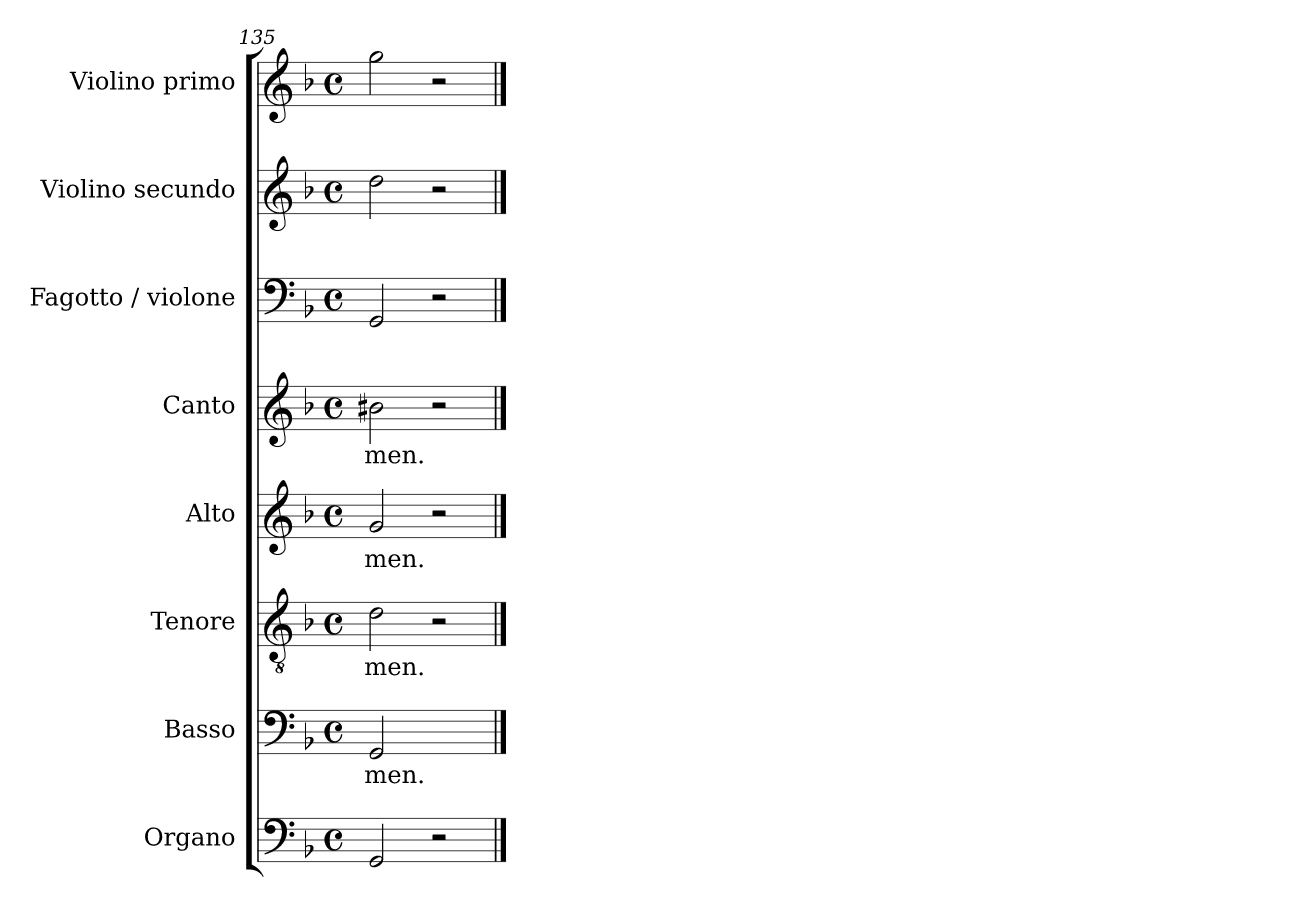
**kern	**kern	**text	**kern	**text	**kern	**text	**kern	**text	**kern	**kern	**kern
*part8	*part7	*part7	*part6	*part6	*part5	*part5	*part4	*part4	*part3	*part2	*part1
*staff8	*staff7	*staff7	*staff6	*staff6	*staff5	*staff5	*staff4	*staff4	*staff3	*staff2	*staff1
*I"Organo	*I"Basso	*	*I"Tenore	*	*I"Alto	*	*I"Canto	*	*I"Fagotto / violone	*I"Violino secundo	*I"Violino primo
*I'Org	*I'B	*	*I'T	*	*I'A	*	*I'C	*	*I'Vne	*I'V2	*I'V1
*clefF4	*clefF4	*	*clefGv2	*	*clefG2	*	*clefG2	*	*clefF4	*clefG2	*clefG2
*k[b-]	*k[b-]	*	*k[b-]	*	*k[b-]	*	*k[b-]	*	*k[b-]	*k[b-]	*k[b-]
*F:	*F:	*	*F:	*	*F:	*	*F:	*	*F:	*F:	*F:
*M4/4	*M4/4	*	*M4/4	*	*M4/4	*	*M4/4	*	*M4/4	*M4/4	*M4/4
*met(c)	*met(c)	*	*met(c)	*	*met(c)	*	*met(c)	*	*met(c)	*met(c)	*met(c)
=135	=135	=135	=135	=135	=135	=135	=135	=135	=135	=135	=135
!	!	!LO:LY:b	!	!LO:LY:b	!	!LO:LY:b	!	!LO:LY:b	!	!	!
2GG/	2GG/	-men.	2d\	-men.	2g/	-men.	2b#X\	-men.	2GG/	2dd\	2gg\
2r	2ryy	.	2r	.	2r	.	2r	.	2r	2r	2r
==	==	==	==	==	==	==	==	==	==	==	==
*-	*-	*-	*-	*-	*-	*-	*-	*-	*-	*-	*-
